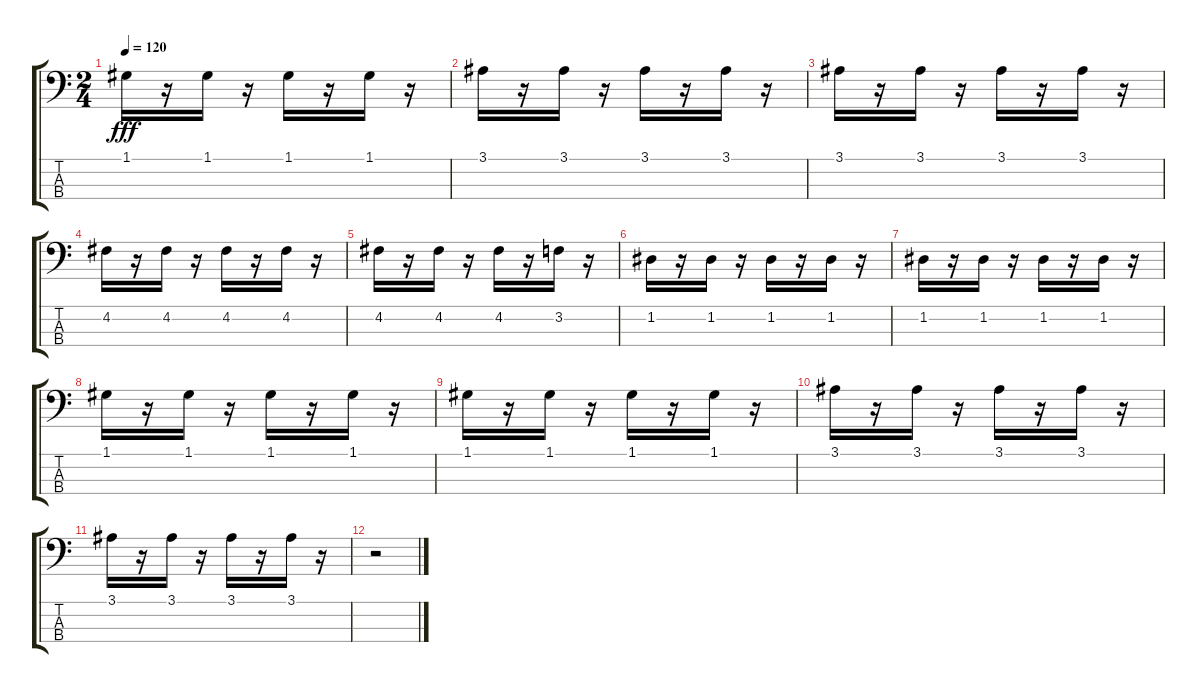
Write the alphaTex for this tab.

\track "" {instrument fretlessbass}
\staff {score tabs}
\tuning (G2 D2 A1 E1) {hide}
\ts (2 4)
\tempo 120
\clef f4
\ks c
1.1.16{dy fff} r.16 1.1.16 r.16 1.1.16 r.16 1.1.16 r.16 |
3.1.16 r.16 3.1.16 r.16 3.1.16 r.16 3.1.16 r.16 |
3.1.16 r.16 3.1.16 r.16 3.1.16 r.16 3.1.16 r.16 |
4.2.16 r.16 4.2.16 r.16 4.2.16 r.16 4.2.16 r.16 |
4.2.16 r.16 4.2.16 r.16 4.2.16 r.16 3.2.16 r.16 |
1.2.16 r.16 1.2.16 r.16 1.2.16 r.16 1.2.16 r.16 |
1.2.16 r.16 1.2.16 r.16 1.2.16 r.16 1.2.16 r.16 |
1.1.16 r.16 1.1.16 r.16 1.1.16 r.16 1.1.16 r.16 |
1.1.16 r.16 1.1.16 r.16 1.1.16 r.16 1.1.16 r.16 |
3.1.16 r.16 3.1.16 r.16 3.1.16 r.16 3.1.16 r.16 |
3.1.16 r.16 3.1.16 r.16 3.1.16 r.16 3.1.16 r.16 |
r.2
